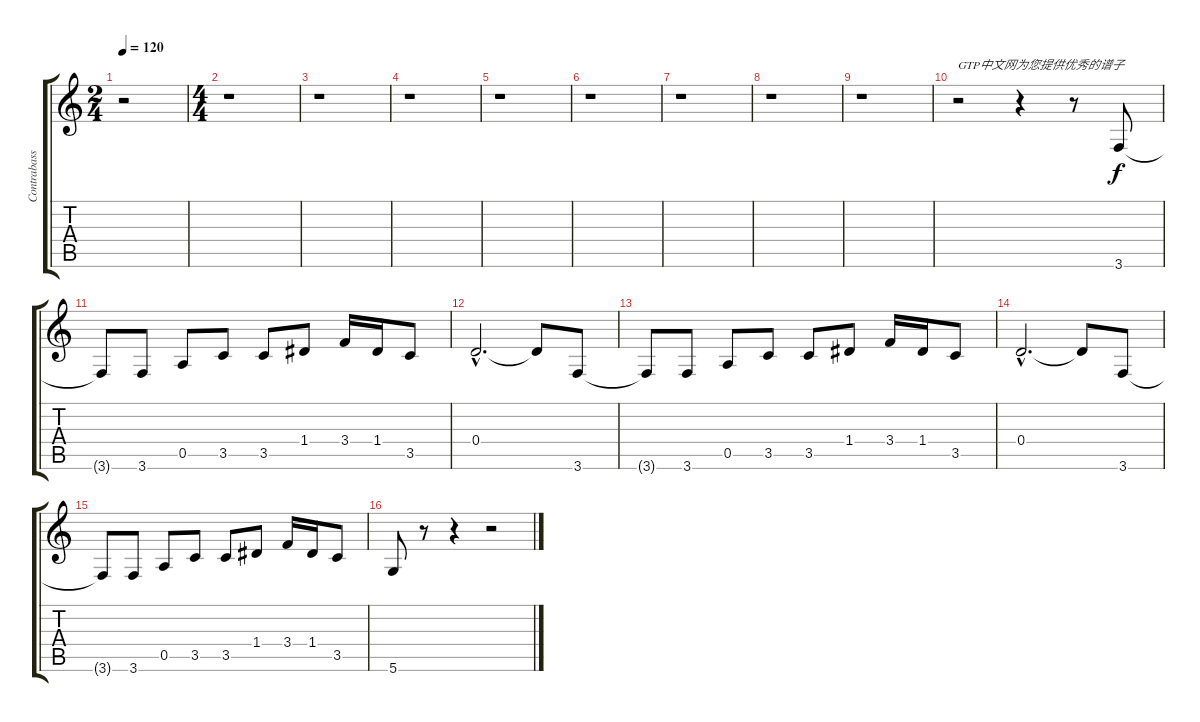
\track ("Contrabass" "Contrabass") {instrument contrabass}
\staff {score tabs}
\tuning (E4 B3 G3 D3 A2 D2) {hide}
\ts (2 4)
\tempo 120
\clef g2
\ks c
r.2{dy f instrument contrabass} |
\ts (4 4)
r.1 |
r.1 |
r.1 |
r.1 |
r.1 |
r.1 |
r.1 |
r.1 |
r.2{txt "GTP中文网为您提供优秀的谱子"} r.4 r.8 3.6.8 |
3.6{t}.8 3.6.8 0.5.8 3.5.8 3.5.8 1.4.8 3.4.16 1.4.16 3.5.8 |
0.4{hac}.2{d} 0.4{t}.8 3.6.8 |
3.6{t}.8 3.6.8 0.5.8 3.5.8 3.5.8 1.4.8 3.4.16 1.4.16 3.5.8 |
0.4{hac}.2{d} 0.4{t}.8 3.6.8 |
3.6{t}.8 3.6.8 0.5.8 3.5.8 3.5.8 1.4.8 3.4.16 1.4.16 3.5.8 |
5.6.8 r.8 r.4 r.2
